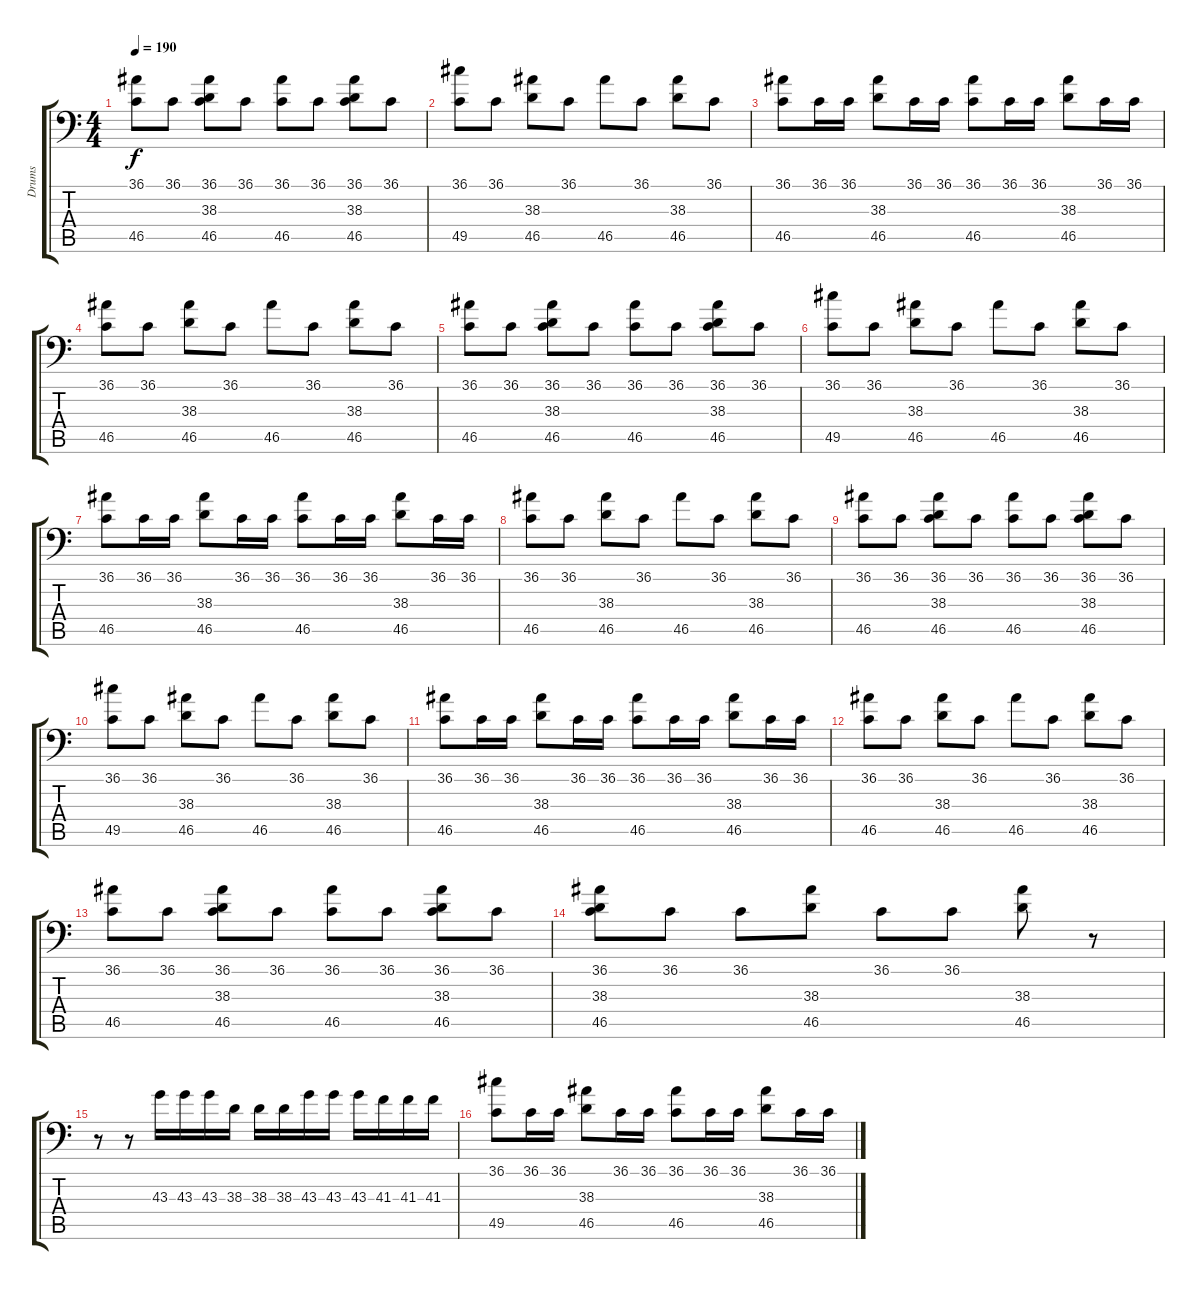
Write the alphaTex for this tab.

\track ("Drums" "Drums") {instrument acousticgrandpiano}
\staff {score tabs}
\tuning (C-1 C-1 C-1 C-1 C-1 C-1) {hide}
\ts (4 4)
\tempo 190
\clef f4
\ks c
(36.1 46.5).8{dy f} 36.1.8 (36.1 38.3 46.5).8 36.1.8 (36.1 46.5).8 36.1.8 (36.1 38.3 46.5).8 36.1.8 |
(36.1 49.5).8 36.1.8 (38.3 46.5).8 36.1.8 46.5.8 36.1.8 (38.3 46.5).8 36.1.8 |
(36.1 46.5).8 36.1.16 36.1.16 (38.3 46.5).8 36.1.16 36.1.16 (36.1 46.5).8 36.1.16 36.1.16 (38.3 46.5).8 36.1.16 36.1.16 |
(36.1 46.5).8 36.1.8 (38.3 46.5).8 36.1.8 46.5.8 36.1.8 (38.3 46.5).8 36.1.8 |
(36.1 46.5).8 36.1.8 (36.1 38.3 46.5).8 36.1.8 (36.1 46.5).8 36.1.8 (36.1 38.3 46.5).8 36.1.8 |
(36.1 49.5).8 36.1.8 (38.3 46.5).8 36.1.8 46.5.8 36.1.8 (38.3 46.5).8 36.1.8 |
(36.1 46.5).8 36.1.16 36.1.16 (38.3 46.5).8 36.1.16 36.1.16 (36.1 46.5).8 36.1.16 36.1.16 (38.3 46.5).8 36.1.16 36.1.16 |
(36.1 46.5).8 36.1.8 (38.3 46.5).8 36.1.8 46.5.8 36.1.8 (38.3 46.5).8 36.1.8 |
(36.1 46.5).8 36.1.8 (36.1 38.3 46.5).8 36.1.8 (36.1 46.5).8 36.1.8 (36.1 38.3 46.5).8 36.1.8 |
(36.1 49.5).8 36.1.8 (38.3 46.5).8 36.1.8 46.5.8 36.1.8 (38.3 46.5).8 36.1.8 |
(36.1 46.5).8 36.1.16 36.1.16 (38.3 46.5).8 36.1.16 36.1.16 (36.1 46.5).8 36.1.16 36.1.16 (38.3 46.5).8 36.1.16 36.1.16 |
(36.1 46.5).8 36.1.8 (38.3 46.5).8 36.1.8 46.5.8 36.1.8 (38.3 46.5).8 36.1.8 |
(36.1 46.5).8 36.1.8 (36.1 38.3 46.5).8 36.1.8 (36.1 46.5).8 36.1.8 (36.1 38.3 46.5).8 36.1.8 |
(36.1 38.3 46.5).8 36.1.8 36.1.8 (38.3 46.5).8 36.1.8 36.1.8 (38.3 46.5).8 r.8 |
r.8 r.8 43.3.16 43.3.16 43.3.16 38.3.16 38.3.16 38.3.16 43.3.16 43.3.16 43.3.16 41.3.16 41.3.16 41.3.16 |
(36.1 49.5).8 36.1.16 36.1.16 (38.3 46.5).8 36.1.16 36.1.16 (36.1 46.5).8 36.1.16 36.1.16 (38.3 46.5).8 36.1.16 36.1.16
